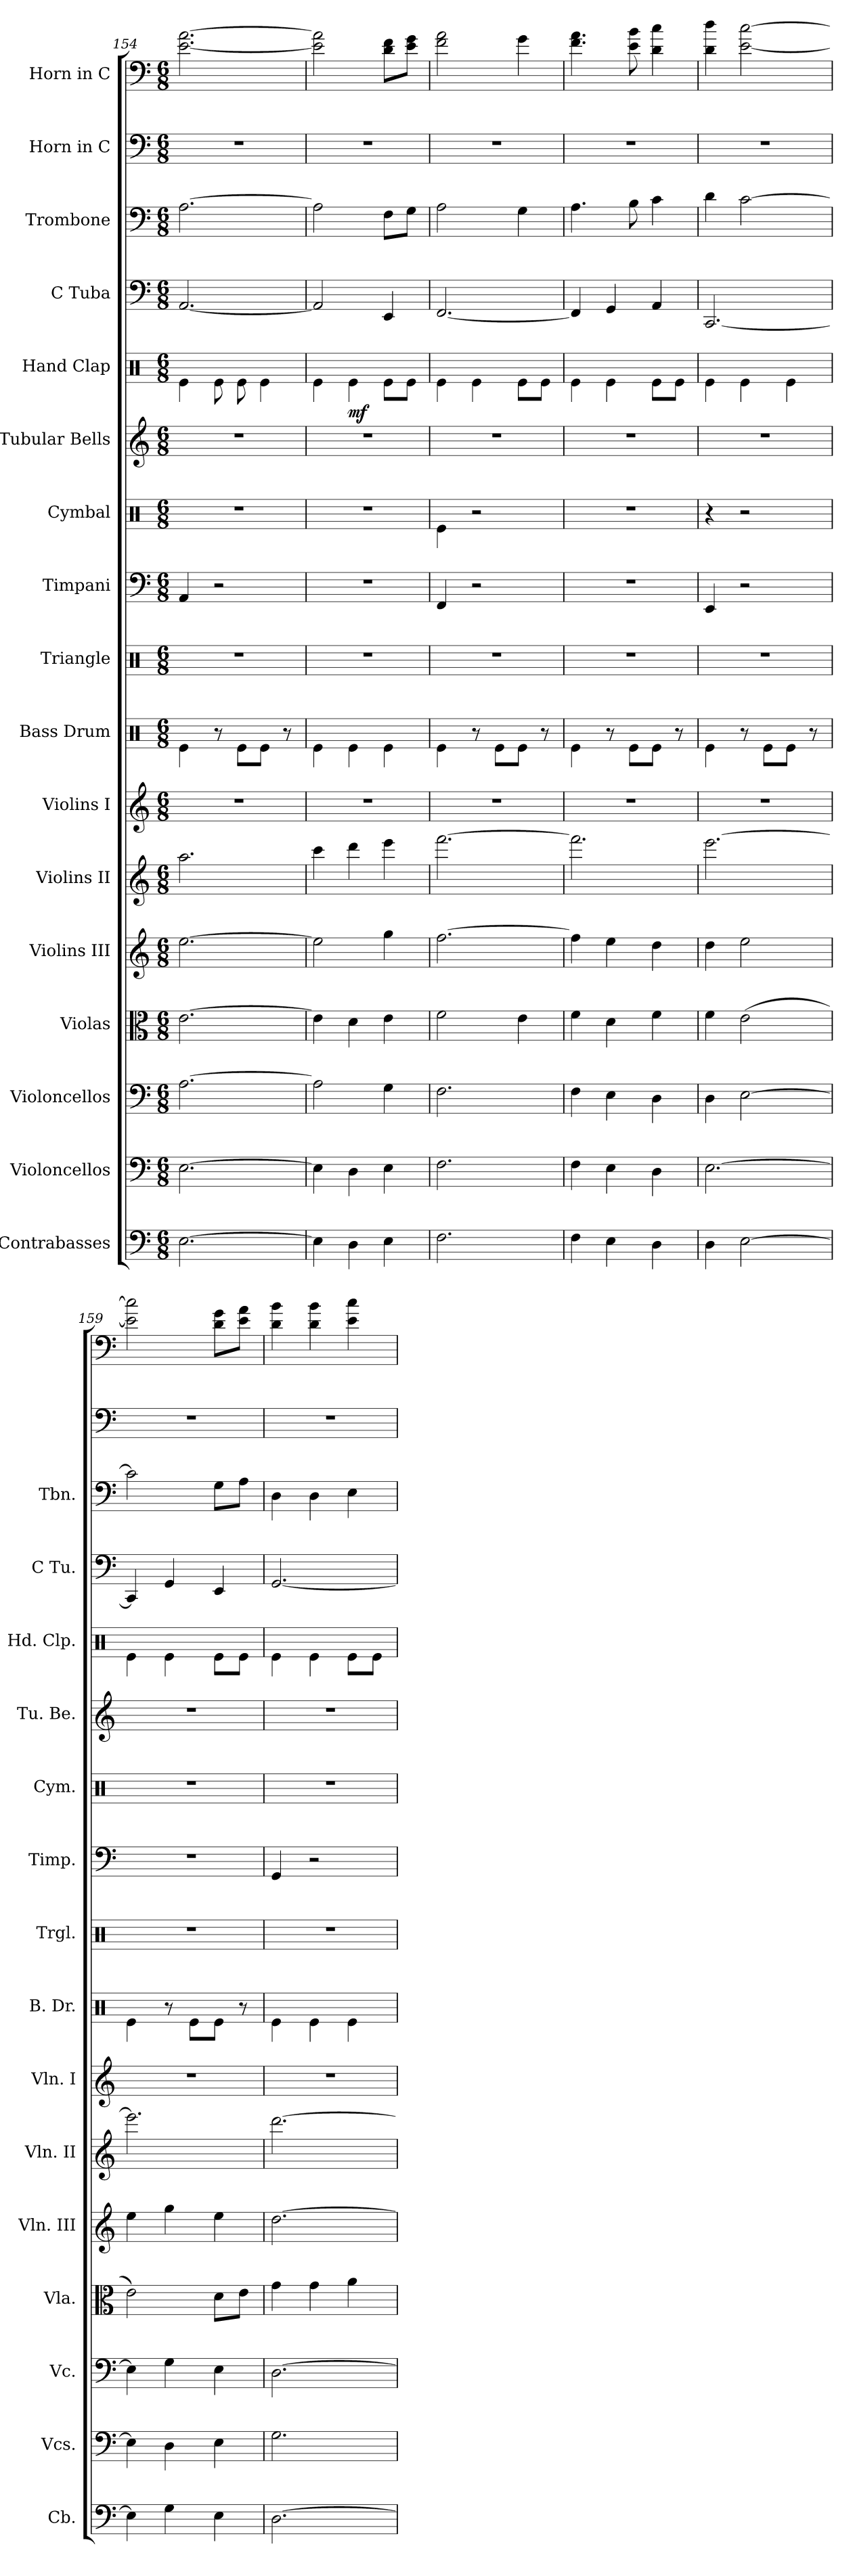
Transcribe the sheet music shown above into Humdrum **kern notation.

**kern	**kern	**kern	**kern	**kern	**kern	**kern	**kern	**kern	**kern	**kern	**kern	**kern	**dynam	**kern	**kern	**kern	**kern
*part17	*part16	*part15	*part14	*part13	*part12	*part11	*part10	*part9	*part8	*part7	*part6	*part5	*part5	*part4	*part3	*part2	*part1
*staff17	*staff16	*staff15	*staff14	*staff13	*staff12	*staff11	*staff10	*staff9	*staff8	*staff7	*staff6	*staff5	*staff5	*staff4	*staff3	*staff2	*staff1
*I"Contrabasses	*I"Violoncellos	*I"Violoncellos	*I"Violas	*I"Violins III	*I"Violins II	*I"Violins I	*I"Bass Drum	*I"Triangle	*I"Timpani	*I"Cymbal	*I"Tubular Bells	*I"Hand Clap	*	*I"C Tuba	*I"Trombone	*I"Horn in C	*I"Horn in C
*I'Cb.	*I'Vcs.	*I'Vc.	*I'Vla.	*I'Vln. III	*I'Vln. II	*I'Vln. I	*I'B. Dr.	*I'Trgl.	*I'Timp.	*I'Cym.	*I'Tu. Be.	*I'Hd. Clp.	*	*I'C Tu.	*I'Tbn.	*	*
*clefF4	*clefF4	*clefF4	*clefC3	*clefG2	*clefG2	*clefG2	*clefX	*clefX	*clefF4	*clefX	*clefG2	*clefX	*	*clefF4	*clefF4	*clefF4	*clefF4
*ITrd7c12	*	*	*	*	*	*	*	*	*	*	*	*	*	*	*	*ITrd7c12	*ITrd7c12
*k[]	*k[]	*k[]	*k[]	*k[]	*k[]	*k[]	*k[]	*k[]	*k[]	*k[]	*k[]	*k[]	*	*k[]	*k[]	*k[]	*k[]
*M6/8	*M6/8	*M6/8	*M6/8	*M6/8	*M6/8	*M6/8	*M6/8	*M6/8	*M6/8	*M6/8	*M6/8	*M6/8	*	*M6/8	*M6/8	*M6/8	*M6/8
=154	=154	=154	=154	=154	=154	=154	=154	=154	=154	=154	=154	=154	=154	=154	=154	=154	=154
[2.EE\	[2.E\	[2.A\	[2.e\	[2.ee\	2.aa\	2.r	4Re\	2.r	4AA/	2.r	2.r	4Re\	.	[2.AA/	[2.A\	2.r	[2.E\ [2.A\
.	.	.	.	.	.	.	8r	.	2r	.	.	8Re\	.	.	.	.	.
.	.	.	.	.	.	.	8Re\L	.	.	.	.	8Re\	.	.	.	.	.
.	.	.	.	.	.	.	8Re\J	.	.	.	.	4Re\	.	.	.	.	.
.	.	.	.	.	.	.	8r	.	.	.	.	.	.	.	.	.	.
=155	=155	=155	=155	=155	=155	=155	=155	=155	=155	=155	=155	=155	=155	=155	=155	=155	=155
4EE\]	4E\]	2A\]	4e\]	2ee\]	4ccc\	2.r	4Re\	2.r	2.r	2.r	2.r	4Re\	.	2AA/]	2A\]	2.r	2E\] 2A\]
!	!	!	!	!	!	!	!	!	!	!	!	!	!LO:DY:b	!	!	!	!
4DD\	4D\	.	4d\	.	4ddd\	.	4Re\	.	.	.	.	4Re\	mf	.	.	.	.
4EE\	4E\	4G\	4e\	4gg\	4eee\	.	4Re\	.	.	.	.	8Re\L	.	4EE/	8F\L	.	8D\ 8F\L
.	.	.	.	.	.	.	.	.	.	.	.	8Re\J	.	.	8G\J	.	8E\ 8G\J
=156	=156	=156	=156	=156	=156	=156	=156	=156	=156	=156	=156	=156	=156	=156	=156	=156	=156
2.FF\	2.F\	2.F\	2f\	[2.ff\	[2.fff\	2.r	4Re\	2.r	4FF/	4Re\	2.r	4Re\	.	[2.FF/	2A\	2.r	2F\ 2A\
.	.	.	.	.	.	.	8r	.	2r	2r	.	4Re\	.	.	.	.	.
.	.	.	.	.	.	.	8Re\L	.	.	.	.	.	.	.	.	.	.
.	.	.	4e\	.	.	.	8Re\J	.	.	.	.	8Re\L	.	.	4G\	.	4G\
.	.	.	.	.	.	.	8r	.	.	.	.	8Re\J	.	.	.	.	.
=157	=157	=157	=157	=157	=157	=157	=157	=157	=157	=157	=157	=157	=157	=157	=157	=157	=157
4FF\	4F\	4F\	4f\	4ff\]	2.fff\]	2.r	4Re\	2.r	2.r	2.r	2.r	4Re\	.	4FF/]	4.A\	2.r	4.F\ 4.A\
4EE\	4E\	4E\	4d\	4ee\	.	.	8r	.	.	.	.	4Re\	.	4GG/	.	.	.
.	.	.	.	.	.	.	8Re\L	.	.	.	.	.	.	.	8B\	.	8E\ 8B\
4DD\	4D\	4D\	4f\	4dd\	.	.	8Re\J	.	.	.	.	8Re\L	.	4AA/	4c\	.	4D\ 4c\
.	.	.	.	.	.	.	8r	.	.	.	.	8Re\J	.	.	.	.	.
=158	=158	=158	=158	=158	=158	=158	=158	=158	=158	=158	=158	=158	=158	=158	=158	=158	=158
4DD\	[2.E\	4D\	4f\	4dd\	[2.eee\	2.r	4Re\	2.r	4EE/	4r	2.r	4Re\	.	[2.CC/	4d\	2.r	4D\ 4d\
[2EE\	.	[2E\	(2e\	2ee\	.	.	8r	.	2r	2r	.	4Re\	.	.	[2c\	.	[2E\ [2c\
.	.	.	.	.	.	.	8Re\L	.	.	.	.	.	.	.	.	.	.
.	.	.	.	.	.	.	8Re\J	.	.	.	.	4Re\	.	.	.	.	.
.	.	.	.	.	.	.	8r	.	.	.	.	.	.	.	.	.	.
!!LO:PB:g=z
=159	=159	=159	=159	=159	=159	=159	=159	=159	=159	=159	=159	=159	=159	=159	=159	=159	=159
4EE\]	4E\]	4E\]	2e\)	4ee\	2.eee\]	2.r	4Re\	2.r	2.r	2.r	2.r	4Re\	.	4CC/]	2c\]	2.r	2E\] 2c\]
4GG\	4D\	4G\	.	4gg\	.	.	8r	.	.	.	.	4Re\	.	4GG/	.	.	.
.	.	.	.	.	.	.	8Re\L	.	.	.	.	.	.	.	.	.	.
4EE\	4E\	4E\	8d\L	4ee\	.	.	8Re\J	.	.	.	.	8Re\L	.	4EE/	8G\L	.	8D\ 8G\L
.	.	.	8e\J	.	.	.	8r	.	.	.	.	8Re\J	.	.	8A\J	.	8E\ 8A\J
=160	=160	=160	=160	=160	=160	=160	=160	=160	=160	=160	=160	=160	=160	=160	=160	=160	=160
[2.DD\	2.G\	[2.D\	4g\	[2.dd\	[2.ddd\	2.r	4Re\	2.r	4GG/	2.r	2.r	4Re\	.	[2.GG/	4D\	2.r	4D\ 4B\
.	.	.	4g\	.	.	.	4Re\	.	2r	.	.	4Re\	.	.	4D\	.	4D\ 4B\
.	.	.	4a\	.	.	.	4Re\	.	.	.	.	8Re\L	.	.	4E\	.	4E\ 4c\
.	.	.	.	.	.	.	.	.	.	.	.	8Re\J	.	.	.	.	.
=	=	=	=	=	=	=	=	=	=	=	=	=	=	=	=	=	=
*-	*-	*-	*-	*-	*-	*-	*-	*-	*-	*-	*-	*-	*-	*-	*-	*-	*-
